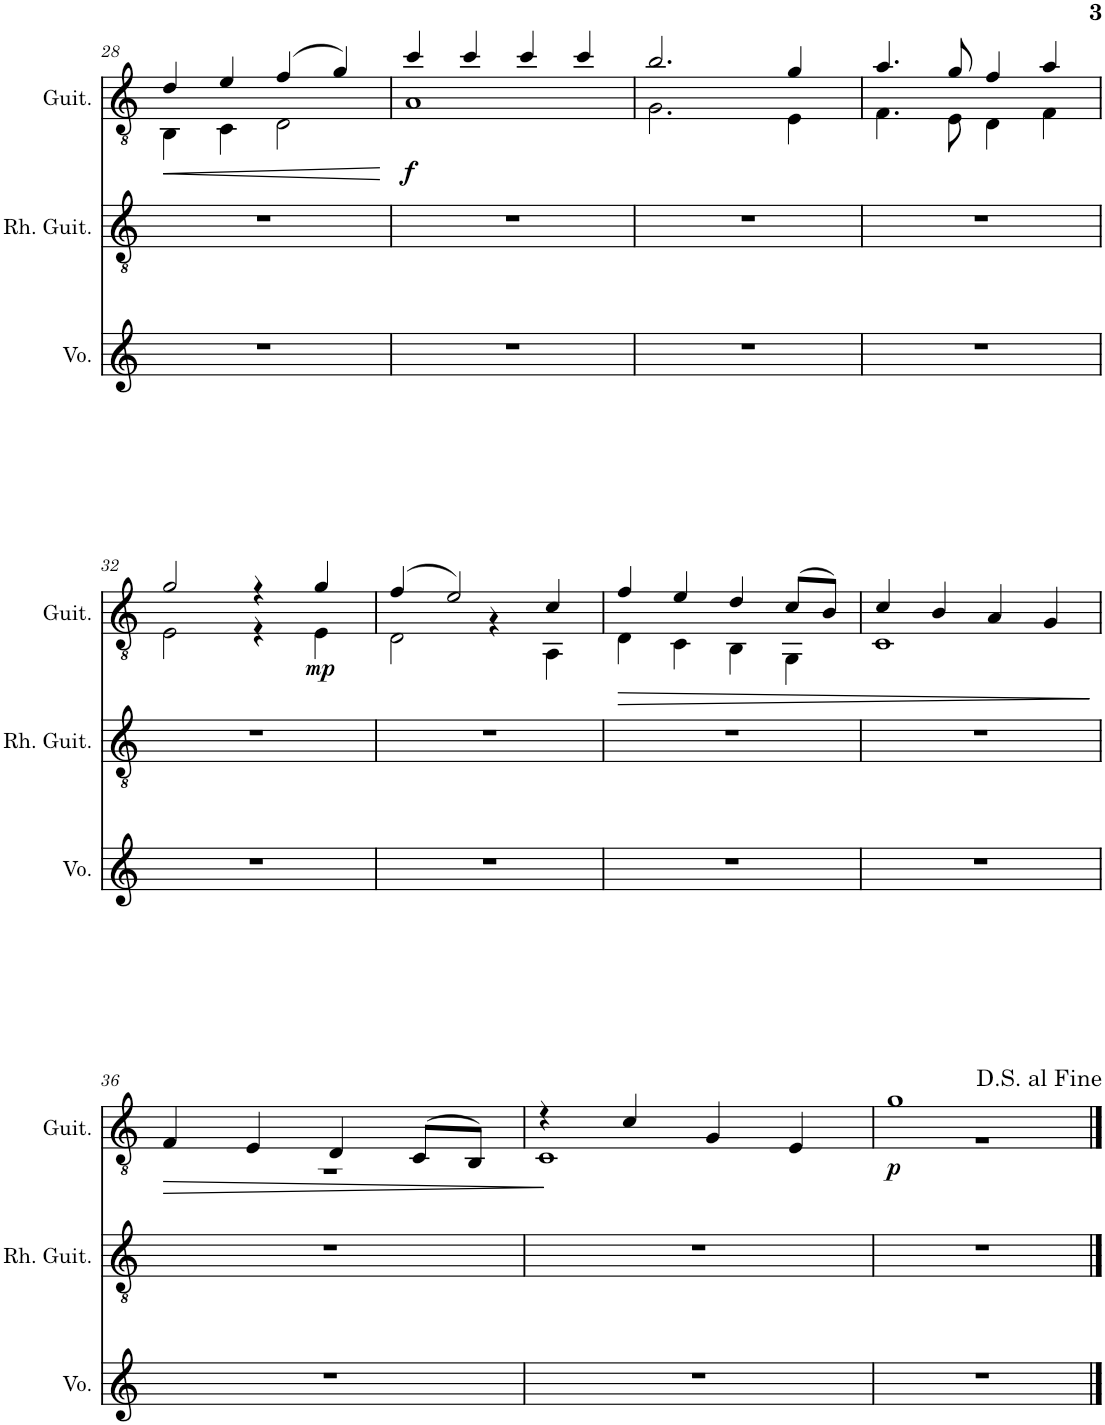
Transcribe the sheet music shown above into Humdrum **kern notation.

**kern	**kern	**kern	**dynam
*part3	*part2	*part1	*part1
*staff3	*staff2	*staff1	*staff1
*I"Voice	*I"Rythym Guitar	*I"Acoustic Guitar	*
*I'Vo.	*I'Rh. Guit.	*I'Guit.	*
!!LO:PB:g=z
*clefG2	*clefGv2	*clefGv2	*
*k[]	*k[]	*k[]	*
*M4/4	*M4/4	*M4/4	*
=28	=28	=28	=28
!	!	!	!LO:HP:b
*	*	*^	*
1r	1r	4d/	4BB\	<
.	.	4e/	4C\	.
.	.	(4f/	2D\	.
.	.	4g/)	.	.
*	*	*v	*v	*
.	.	.	[
=29	=29	=29	=29
*	*	*^	*
!	!	!	!	!LO:DY:b
1r	1r	4cc/	1A	f
.	.	4cc/	.	.
.	.	4cc/	.	.
.	.	4cc/	.	.
=30	=30	=30	=30	=30
1r	1r	2.b/	2.G\	.
.	.	4g/	4E\	.
=31	=31	=31	=31	=31
1r	1r	4.a/	4.F\	.
.	.	8g/	8E\	.
.	.	4f/	4D\	.
.	.	4a/	4F\	.
!!LO:LB:g=z	!!
=32	=32	=32	=32	=32
1r	1r	2g/	2E\	.
.	.	4r	4r	.
!	!	!	!	!LO:DY:b
.	.	4g/	4E\	mp
=33	=33	=33	=33	=33
1r	1r	(4f/	2D\	.
.	.	2e/)	.	.
.	.	.	4r	.
.	.	4c/	4AA\	.
=34	=34	=34	=34	=34
!	!	!	!	!LO:HP:b
1r	1r	4f/	4D\	>
.	.	4e/	4C\	.
.	.	4d/	4BB\	.
.	.	(8c/L	4GG\	.
.	.	8B/J)	.	.
=35	=35	=35	=35	=35
1r	1r	4c/	1C	.
.	.	4B/	.	.
.	.	4A/	.	.
.	.	4G/	.	.
*	*	*v	*v	*
.	.	.	]
!!LO:LB:g=z
=36	=36	=36	=36
!	!	!	!LO:HP:b
*	*	*^	*
1r	1r	4F/	1r	>
.	.	4E/	.	.
.	.	4D/	.	.
.	.	(8C/L	.	.
.	.	8BB/J)	.	.
=37	=37	=37	=37	=37
1r	1r	4r	1C	.
.	.	4c/	.	]
.	.	4G/	.	.
.	.	4E/	.	.
=38	=38	=38	=38	=38
!	!	!	!	!LO:DY:b
1r	1r	1g	1r	p
*	*	*v	*v	*
==	==	==	==
*-	*-	*-	*-
